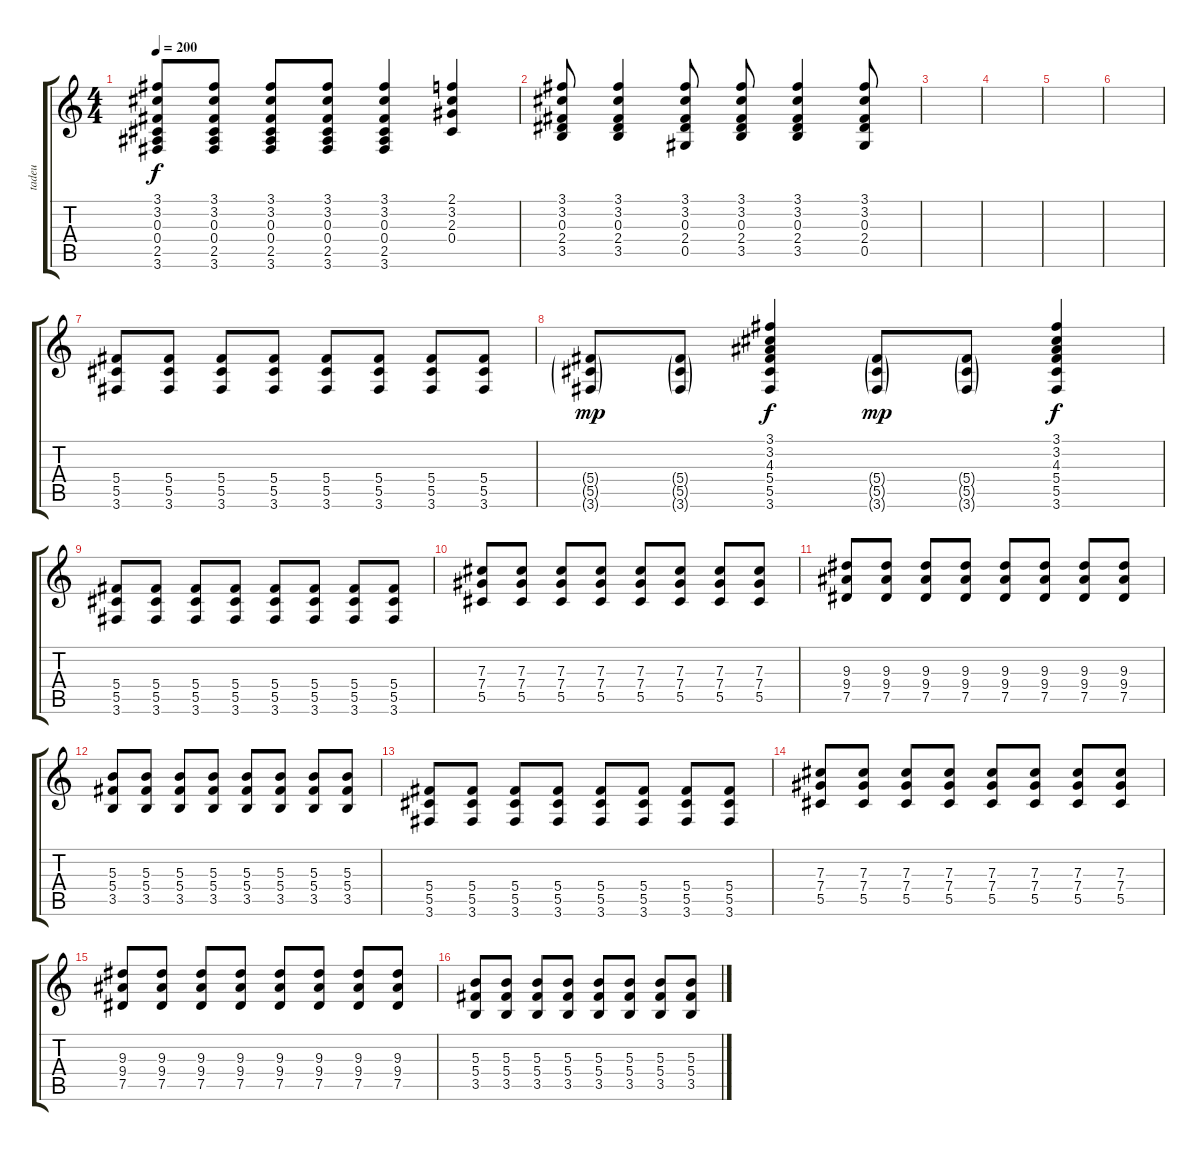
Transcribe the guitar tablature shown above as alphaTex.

\track ("tadeu" "tadeu") {instrument acousticguitarsteel}
\staff {score tabs}
\tuning (Eb4 Bb3 Gb3 Db3 Ab2 Eb2) {hide}
\ts (4 4)
\tempo 200
\clef g2
\ks c
(3.1 3.2 0.3 0.4 2.5 3.6).8{dy f instrument acousticguitarsteel} (3.1 3.2 0.3 0.4 2.5 3.6).8 (3.1 3.2 0.3 0.4 2.5 3.6).8 (3.1 3.2 0.3 0.4 2.5 3.6).8 (3.1 3.2 0.3 0.4 2.5 3.6).4 (2.1 3.2 2.3 0.4).4 |
(3.1 3.2 0.3 2.4 3.5).8 (3.1 3.2 0.3 2.4 3.5).4 (3.1 3.2 0.3 2.4 0.5).8 (3.1 3.2 0.3 2.4 3.5).8 (3.1 3.2 0.3 2.4 3.5).4 (3.1 3.2 0.3 2.4 0.5).8 |
|
|
|
|
(5.4 5.5 3.6).8{instrument electricguitarmuted} (5.4 5.5 3.6).8 (5.4 5.5 3.6).8 (5.4 5.5 3.6).8 (5.4 5.5 3.6).8 (5.4 5.5 3.6).8 (5.4 5.5 3.6).8 (5.4 5.5 3.6).8 |
(5.4{g} 5.5{g} 3.6{g}).8{dy mp} (5.4{g} 5.5{g} 3.6{g}).8 (3.1 3.2 4.3 5.4 5.5 3.6).4{dy f instrument acousticguitarsteel} (5.4{g} 5.5{g} 3.6{g}).8{dy mp instrument electricguitarmuted} (5.4{g} 5.5{g} 3.6{g}).8 (3.1 3.2 4.3 5.4 5.5 3.6).4{dy f instrument acousticguitarsteel} |
(5.4 5.5 3.6).8{instrument electricguitarmuted} (5.4 5.5 3.6).8 (5.4 5.5 3.6).8 (5.4 5.5 3.6).8 (5.4 5.5 3.6).8 (5.4 5.5 3.6).8 (5.4 5.5 3.6).8 (5.4 5.5 3.6).8 |
(7.3 7.4 5.5).8 (7.3 7.4 5.5).8 (7.3 7.4 5.5).8 (7.3 7.4 5.5).8 (7.3 7.4 5.5).8 (7.3 7.4 5.5).8 (7.3 7.4 5.5).8 (7.3 7.4 5.5).8 |
(9.3 9.4 7.5).8 (9.3 9.4 7.5).8 (9.3 9.4 7.5).8 (9.3 9.4 7.5).8 (9.3 9.4 7.5).8 (9.3 9.4 7.5).8 (9.3 9.4 7.5).8 (9.3 9.4 7.5).8 |
(5.3 5.4 3.5).8 (5.3 5.4 3.5).8 (5.3 5.4 3.5).8 (5.3 5.4 3.5).8 (5.3 5.4 3.5).8 (5.3 5.4 3.5).8 (5.3 5.4 3.5).8 (5.3 5.4 3.5).8 |
(5.4 5.5 3.6).8 (5.4 5.5 3.6).8 (5.4 5.5 3.6).8 (5.4 5.5 3.6).8 (5.4 5.5 3.6).8 (5.4 5.5 3.6).8 (5.4 5.5 3.6).8 (5.4 5.5 3.6).8 |
(7.3 7.4 5.5).8 (7.3 7.4 5.5).8 (7.3 7.4 5.5).8 (7.3 7.4 5.5).8 (7.3 7.4 5.5).8 (7.3 7.4 5.5).8 (7.3 7.4 5.5).8 (7.3 7.4 5.5).8 |
(9.3 9.4 7.5).8 (9.3 9.4 7.5).8 (9.3 9.4 7.5).8 (9.3 9.4 7.5).8 (9.3 9.4 7.5).8 (9.3 9.4 7.5).8 (9.3 9.4 7.5).8 (9.3 9.4 7.5).8 |
(5.3 5.4 3.5).8 (5.3 5.4 3.5).8 (5.3 5.4 3.5).8 (5.3 5.4 3.5).8 (5.3 5.4 3.5).8 (5.3 5.4 3.5).8 (5.3 5.4 3.5).8 (5.3 5.4 3.5).8
